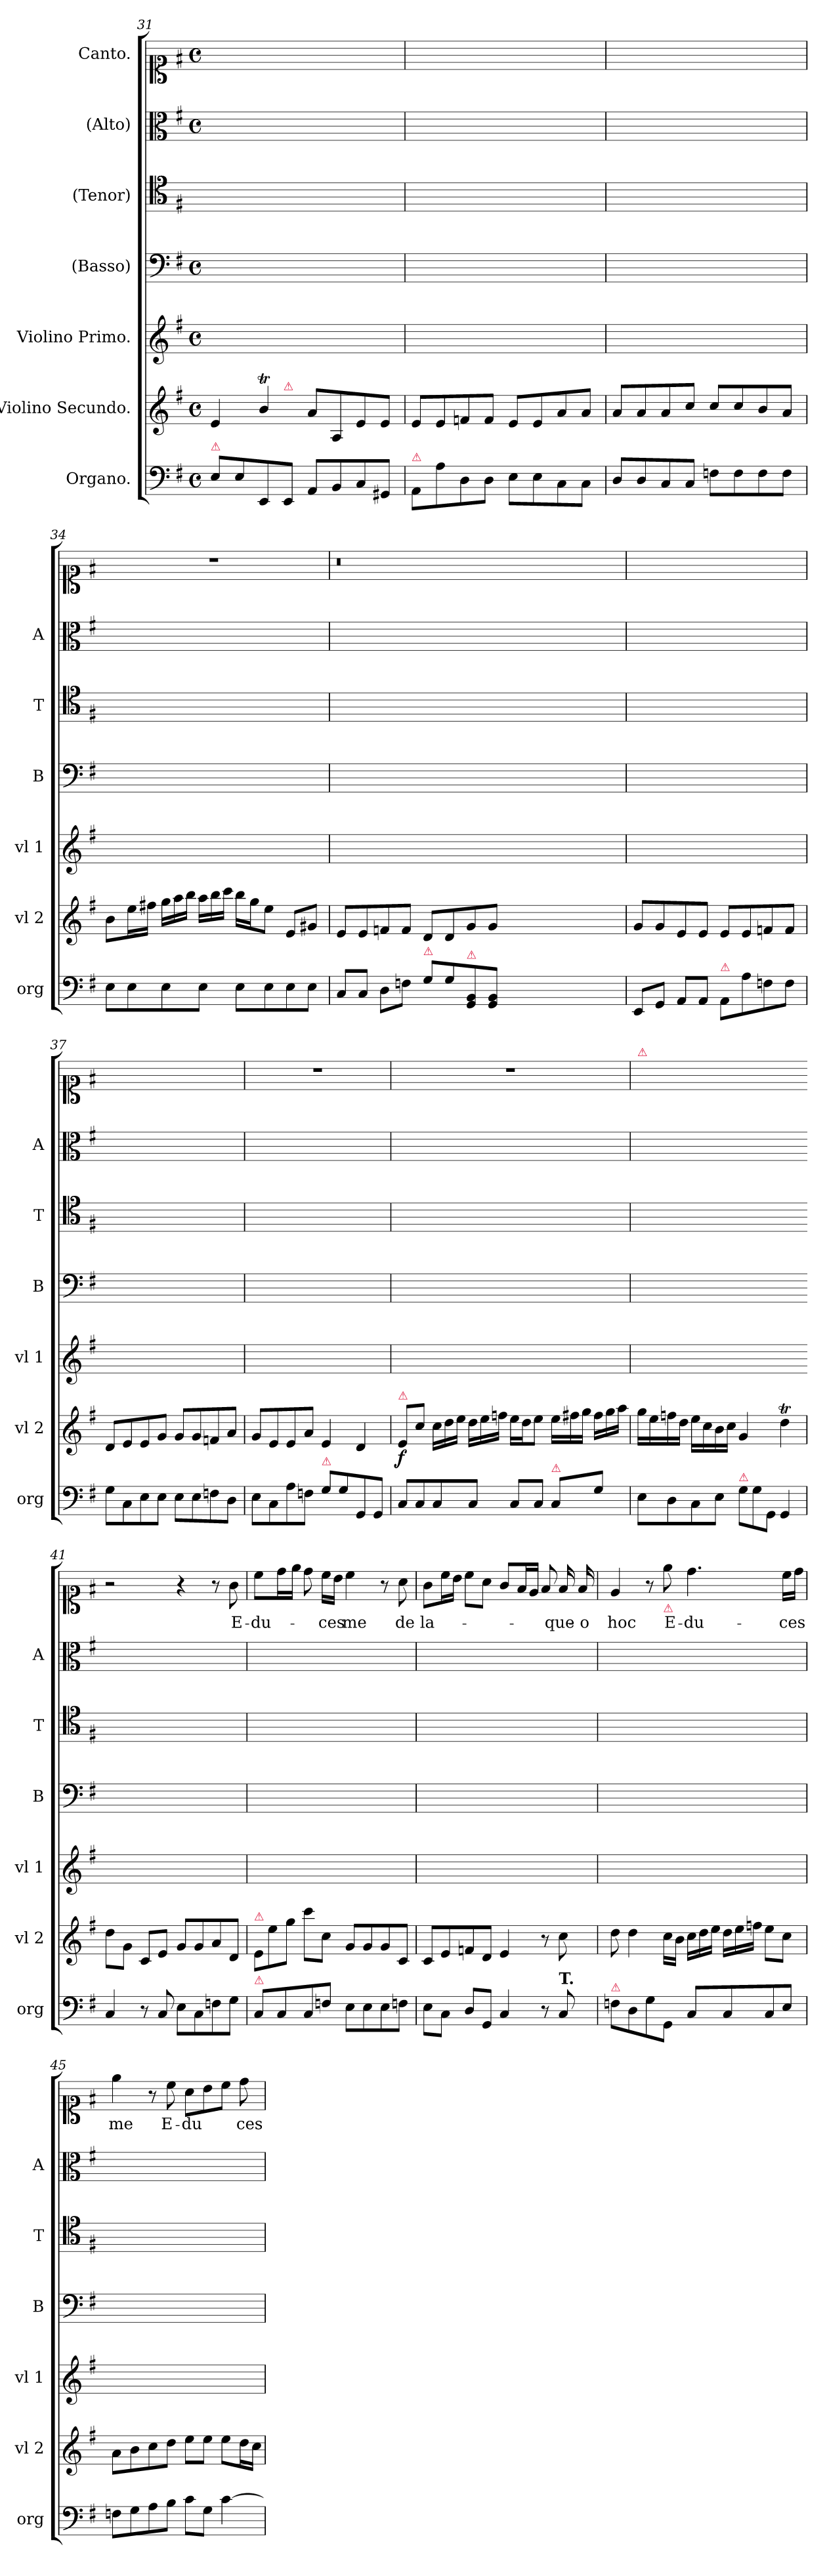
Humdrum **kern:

**kern	**kern	**dynam	**kern	**kern	**kern	**kern	**kern	**text
*part7	*part6	*part6	*part5	*part4	*part3	*part2	*part1	*part1
*staff7	*staff6	*staff6	*staff5	*staff4	*staff3	*staff2	*staff1	*staff1
*I"Organo.	*I"Violino Secundo.	*	*I"Violino Primo.	*I"(Basso)	*I"(Tenor)	*I"(Alto)	*I"Canto.	*
*I'org	*I'vl 2	*	*I'vl 1	*I'B	*I'T	*I'A	*	*
*clefF4	*clefG2	*	*clefG2	*clefF4	*clefC4	*clefC3	*clefC1	*
*k[f#]	*k[f#]	*	*k[f#]	*k[f#]	*k[f#]	*k[f#]	*k[f#]	*
*G:	*G:	*	*G:	*G:	*G:	*G:	*G:	*
*M4/4	*M4/4	*	*M4/4	*M4/4	*	*M4/4	*M4/4	*
*met(c)	*met(c)	*	*met(c)	*met(c)	*	*met(c)	*met(c)	*
=31	=31	=31	=31	=31	=31	=31	=31	=31
!LO:TX:a:color=crimson:t=⚠	!	!	!	!	!	!	!	!
*	*^	*	*	*	*	*	*	*
8E\L	4e/	4.ryy	.	1ryy	1ryy	1ryy	1ryy	1ryy	.
8E\	.	.	.	.	.	.	.	.	.
8EE/	4bt/	.	.	.	.	.	.	.	.
!	!	!LO:TX:a:color=crimson:t=⚠	!	!	!	!	!	!	!
8EE/J	.	2ryy	.	.	.	.	.	.	.
8AA/L	8a/L	.	.	.	.	.	.	.	.
8BB/	8A/	.	.	.	.	.	.	.	.
!	!	!	!LO:DY:b	!	!	!	!	!	!
8C/	8e/	.	p&colon;	.	.	.	.	.	.
8GG#X/J	8e/J	8ryy	.	.	.	.	.	.	.
=32	=32	=32	=32	=32	=32	=32	=32	=32	=32
!LO:TX:a:color=crimson:t=⚠	!	!	!	!	!	!	!	!	!
*	*v	*v	*	*	*	*	*	*	*
8AA/L	8e/L	.	1ryy	1ryy	1ryy	1ryy	1ryy	.
8A\	8e/	.	.	.	.	.	.	.
8D\	8fn/	.	.	.	.	.	.	.
8D\J	8f/J	.	.	.	.	.	.	.
8E\L	8e/L	.	.	.	.	.	.	.
8E\	8e/	.	.	.	.	.	.	.
8C\	8a/	.	.	.	.	.	.	.
8C\J	8a/J	.	.	.	.	.	.	.
=33	=33	=33	=33	=33	=33	=33	=33	=33
8D/L	8a/L	.	1ryy	1ryy	1ryy	1ryy	1ryy	.
8D/	8a/	.	.	.	.	.	.	.
8C/	8a/	.	.	.	.	.	.	.
8C/J	8cc/J	.	.	.	.	.	.	.
8Fn\L	8cc/L	.	.	.	.	.	.	.
8F\	8cc/	.	.	.	.	.	.	.
8F\	8b/	.	.	.	.	.	.	.
8F\J	8a/J	.	.	.	.	.	.	.
=34	=34	=34	=34	=34	=34	=34	=34	=34
8E\L	8b\L	.	1ryy	1ryy	1ryy	1ryy	1r	.
8E\	16ee\L	.	.	.	.	.	.	.
.	16ff#X\JJ	.	.	.	.	.	.	.
*	*Xtuplet	*	*	*	*	*	*	*
8E\	24gg\LL	.	.	.	.	.	.	.
.	24aa\	.	.	.	.	.	.	.
.	24bb\JJ	.	.	.	.	.	.	.
8E\J	24aa\LL	.	.	.	.	.	.	.
.	24bb\	.	.	.	.	.	.	.
.	24ccc\JJ	.	.	.	.	.	.	.
8E\L	16bb\LL	.	.	.	.	.	.	.
.	16gg\J	.	.	.	.	.	.	.
8E\	8ee\J	.	.	.	.	.	.	.
8E\	8e/L	.	.	.	.	.	.	.
8E\J	8g#X/J	.	.	.	.	.	.	.
=35	=35	=35	=35	=35	=35	=35	=35	=35
8C/L	8e/L	.	1ryy	1ryy	1ryy	1ryy	0.r	.
8C/J	8e/	.	.	.	.	.	.	.
8D\L	8fn/	.	.	.	.	.	.	.
8Fn\J	8f/J	.	.	.	.	.	.	.
!LO:TX:a:color=crimson:t=⚠	!	!	!	!	!	!	!	!
8G\L	8d/L	.	.	.	.	.	.	.
8G\	8d/	.	.	.	.	.	.	.
!LO:TX:a:color=crimson:t=⚠	!	!	!	!	!	!	!	!
8GG/ 8BB/	8g/	.	.	.	.	.	.	.
8GG/ 8BB/J	8g/J	.	.	.	.	.	.	.
0ryy	0ryy	.	0ryy	0ryy	0ryy	0ryy	.	.
=36	=36	=36	=36	=36	=36	=36	=36	=36
8EE/L	8g/L	.	1ryy	1ryy	1ryy	1ryy	1ryy	.
8GG/J	8g/	.	.	.	.	.	.	.
8AA/L	8e/	.	.	.	.	.	.	.
8AA/J	8e/J	.	.	.	.	.	.	.
!LO:TX:a:color=crimson:t=⚠	!	!	!	!	!	!	!	!
8AA/L	8e/L	.	.	.	.	.	.	.
8A\	8e/	.	.	.	.	.	.	.
8Fn\	8fn/	.	.	.	.	.	.	.
8F\J	8f/J	.	.	.	.	.	.	.
=37	=37	=37	=37	=37	=37	=37	=37	=37
8G\L	8d/L	.	1ryy	1ryy	1ryy	1ryy	1ryy	.
8C\	8e/	.	.	.	.	.	.	.
8E\	8e/	.	.	.	.	.	.	.
8E\J	8g/J	.	.	.	.	.	.	.
8E\L	8g/L	.	.	.	.	.	.	.
8E\	8g/	.	.	.	.	.	.	.
8Fn\	8fn/	.	.	.	.	.	.	.
8D\J	8a/J	.	.	.	.	.	.	.
=38	=38	=38	=38	=38	=38	=38	=38	=38
8E\L	8g/L	.	1ryy	1ryy	1ryy	1ryy	1r	.
8C\	8e/	.	.	.	.	.	.	.
8A\	8e/	.	.	.	.	.	.	.
8Fn\J	8a/J	.	.	.	.	.	.	.
!LO:TX:a:color=crimson:t=⚠	!	!	!	!	!	!	!	!
8G\L	4e/	.	.	.	.	.	.	.
8G\	.	.	.	.	.	.	.	.
8GG/	4d/	.	.	.	.	.	.	.
8GG/J	.	.	.	.	.	.	.	.
=39	=39	=39	=39	=39	=39	=39	=39	=39
!	!LO:TX:a:color=crimson:t=⚠	!	!	!	!	!	!	!
!	!	!LO:DY:b	!	!	!	!	!	!
8C/L	8e/L	f.	1ryy	1ryy	1ryy	1ryy	1r	.
8C/	8cc\J	.	.	.	.	.	.	.
8C/	24cc\LL	.	.	.	.	.	.	.
.	24dd\	.	.	.	.	.	.	.
.	24ee\JJ	.	.	.	.	.	.	.
8C/J	24dd\LL	.	.	.	.	.	.	.
.	24ee\	.	.	.	.	.	.	.
.	24ffn\JJ	.	.	.	.	.	.	.
8C/L	16ee\LL	.	.	.	.	.	.	.
.	16dd\J	.	.	.	.	.	.	.
8C/J	8ee\J	.	.	.	.	.	.	.
!LO:TX:a:color=crimson:t=⚠	!	!	!	!	!	!	!	!
8C/L	24ee\LL	.	.	.	.	.	.	.
.	24ff#X\	.	.	.	.	.	.	.
.	24gg\JJ	.	.	.	.	.	.	.
8G\J	24ff#\LL	.	.	.	.	.	.	.
.	24gg\	.	.	.	.	.	.	.
.	24aa\JJ	.	.	.	.	.	.	.
=40	=40	=40	=40	=40	=40	=40	=40	=40
!	!	!	!	!	!	!	!LO:TX:a:color=crimson:t=⚠	!
8E\L	16gg\LL	.	1ryy	1ryy	1ryy	1ryy	1ryy	.
.	16ee\	.	.	.	.	.	.	.
8D\	16ffn\	.	.	.	.	.	.	.
.	16dd\JJ	.	.	.	.	.	.	.
8C\	16ee\LL	.	.	.	.	.	.	.
.	16cc\	.	.	.	.	.	.	.
8E\J	16b\	.	.	.	.	.	.	.
.	16cc\JJ	.	.	.	.	.	.	.
*Xtuplet	*	*	*	*	*	*	*	*
!LO:TX:a:color=crimson:t=⚠	!	!	!	!	!	!	!	!
12G\L	4g/	.	.	.	.	.	.	.
12G\	.	.	.	.	.	.	.	.
12GG/J	.	.	.	.	.	.	.	.
4GG/	4ddT\	.	.	.	.	.	.	.
=41	=41	=41-	=41	=41	=41	=41	=41-	=41-
4C/	8dd\L	.	1ryy	1ryy	1ryy	1ryy	2r	.
.	8g\J	.	.	.	.	.	.	.
8r	8c/L	.	.	.	.	.	.	.
8C/	8e/J	.	.	.	.	.	.	.
8E\L	8g/L	.	.	.	.	.	4r	.
8C\	8g/	.	.	.	.	.	.	.
8Fn\	8a/	.	.	.	.	.	8r	.
8G\J	8d/J	.	.	.	.	.	8g\	E-
=42	=42	=42	=42	=42	=42	=42	=42	=42
!	!LO:TX:a:color=crimson:t=⚠	!	!	!	!	!	!	!
!LO:TX:a:color=crimson:t=⚠	!	!	!	!	!	!	!	!
8C/L	12e/L	.	1ryy	1ryy	1ryy	1ryy	8cc\L	-du-
.	12ee\	.	.	.	.	.	.	.
8C/	.	.	.	.	.	.	16dd\L	.
.	12gg\J	.	.	.	.	.	.	.
.	.	.	.	.	.	.	16ee\JJ	.
8C/	8ccc\L	.	.	.	.	.	8dd\	.
8Fn\J	8cc\J	.	.	.	.	.	16cc\LL	-ces
.	.	.	.	.	.	.	16b\JJ	.
8E\L	8g/L	.	.	.	.	.	4cc\	me
8E\	8g/	.	.	.	.	.	.	.
8E\	8g/	.	.	.	.	.	8r	.
8Fn\J	8c/J	.	.	.	.	.	8a\	de
=43	=43	=43	=43	=43	=43	=43	=43	=43
8E\L	8c/L	.	1ryy	1ryy	1ryy	1ryy	8g\L	la-
8C\J	8e/	.	.	.	.	.	16cc\L	.
.	.	.	.	.	.	.	16b\JJ	.
8D/L	8fn/	.	.	.	.	.	8cc\L	.
8GG/J	8d/J	.	.	.	.	.	8a\J	.
4C/	4e/	.	.	.	.	.	8g/L	.
.	.	.	.	.	.	.	16f#/L	.
.	.	.	.	.	.	.	16e/JJ	.
8r	8r	.	.	.	.	.	8f#/	.
!LO:TX:a:B:t=T.	!	!	!	!	!	!	!	!
8C/	8cc\	.	.	.	.	.	16f#/	-que-
.	.	.	.	.	.	.	16f#/	-o
=44	=44	=44	=44	=44	=44	=44	=44	=44
!LO:TX:a:color=crimson:t=⚠	!	!	!	!	!	!	!	!
8Fn\L	8dd\	.	1ryy	1ryy	1ryy	1ryy	4e/	hoc
8D\	4dd\	.	.	.	.	.	.	.
8G\	.	.	.	.	.	.	8r	.
!	!	!	!	!	!	!	!LO:TX:b:color=crimson:t=⚠	!
8GG/J	16cc\LL	.	.	.	.	.	8ee\	E-
.	16b\JJ	.	.	.	.	.	.	.
8C/L	24cc\LL	.	.	.	.	.	4.dd\	-du-
.	24dd\	.	.	.	.	.	.	.
.	24ee\JJ	.	.	.	.	.	.	.
8C/	24dd\LL	.	.	.	.	.	.	.
.	24ee\	.	.	.	.	.	.	.
.	24ffn\JJ	.	.	.	.	.	.	.
8C/	8ee\L	.	.	.	.	.	.	.
8E/J	8cc\J	.	.	.	.	.	16cc\LL	-ces
.	.	.	.	.	.	.	16dd\JJ	.
=45	=45	=45	=45	=45	=45	=45	=45	=45
8Fn\L	8a\L	.	1ryy	1ryy	1ryy	1ryy	4ee\	me
8G\	8b\	.	.	.	.	.	.	.
8A\	8cc\	.	.	.	.	.	8r	.
8B\J	8dd\J	.	.	.	.	.	8cc\	E-
8c\L	8ee\L	.	.	.	.	.	8a\L	-du
8G\J	8ee\J	.	.	.	.	.	8b\	.
[4c\	8ee\L	.	.	.	.	.	8cc\J	.
.	16dd\L	.	.	.	.	.	8dd\	ces
.	16cc\JJ	.	.	.	.	.	.	.
=	=	=	=	=	=	=	=	=
*-	*-	*-	*-	*-	*-	*-	*-	*-
